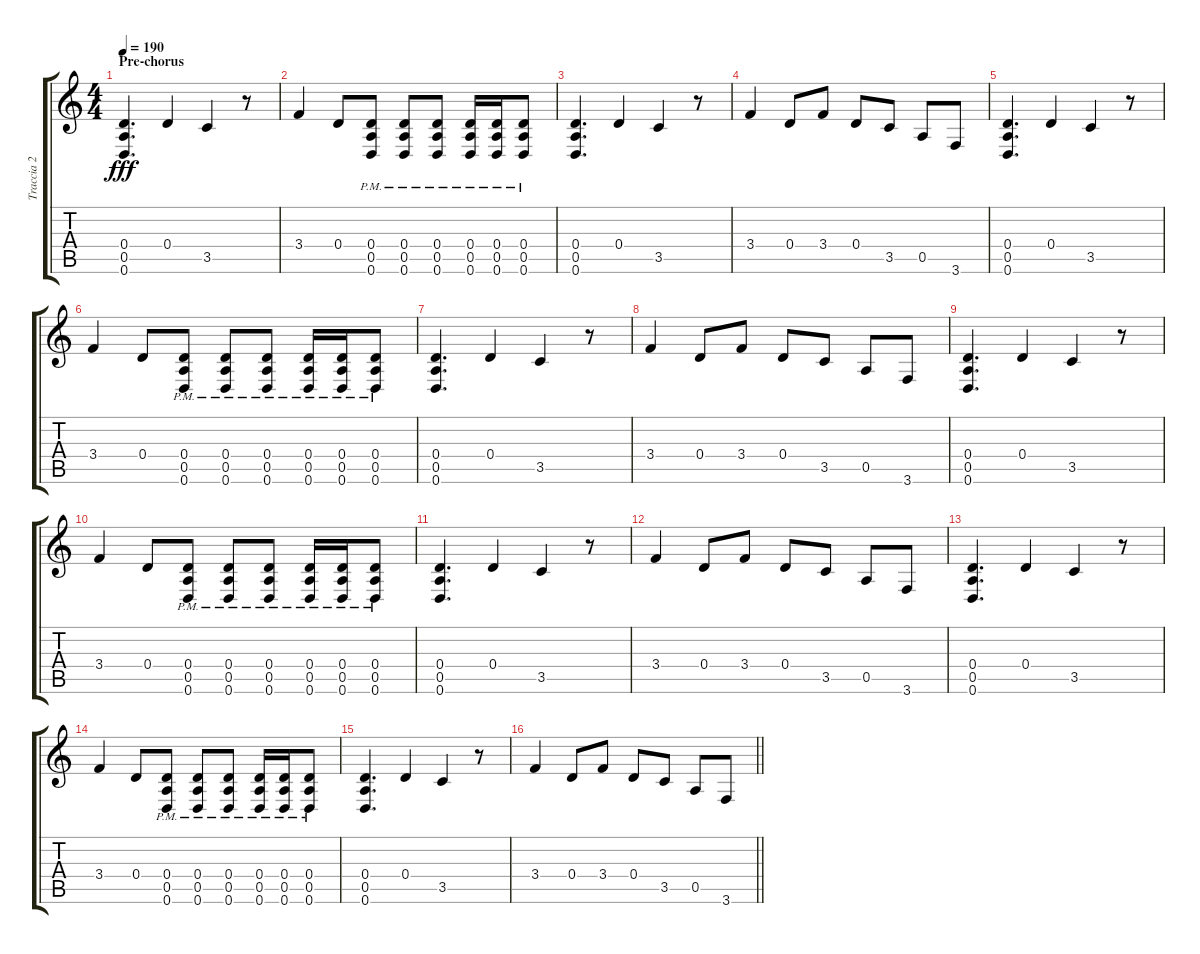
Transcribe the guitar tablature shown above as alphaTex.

\track ("Traccia 2" "Traccia 2") {instrument overdrivenguitar}
\staff {score tabs}
\tuning (E4 B3 G3 D3 A2 D2) {hide}
\ts (4 4)
\section ("" "Pre-chorus")
\tempo 190
\clef g2
\ks c
(0.4 0.5 0.6).4{d dy fff} 0.4.4 3.5.4 r.8 |
3.4.4 0.4.8 (0.4{pm} 0.5{pm} 0.6{pm}).8 (0.4{pm} 0.5{pm} 0.6{pm}).8 (0.4{pm} 0.5{pm} 0.6{pm}).8 (0.4{pm} 0.5{pm} 0.6{pm}).16 (0.4{pm} 0.5{pm} 0.6{pm}).16 (0.4{pm} 0.5{pm} 0.6{pm}).8 |
(0.4 0.5 0.6).4{d} 0.4.4 3.5.4 r.8 |
3.4.4 0.4.8 3.4.8 0.4.8 3.5.8 0.5.8 3.6.8 |
(0.4 0.5 0.6).4{d} 0.4.4 3.5.4 r.8 |
3.4.4 0.4.8 (0.4{pm} 0.5{pm} 0.6{pm}).8 (0.4{pm} 0.5{pm} 0.6{pm}).8 (0.4{pm} 0.5{pm} 0.6{pm}).8 (0.4{pm} 0.5{pm} 0.6{pm}).16 (0.4{pm} 0.5{pm} 0.6{pm}).16 (0.4{pm} 0.5{pm} 0.6{pm}).8 |
(0.4 0.5 0.6).4{d} 0.4.4 3.5.4 r.8 |
3.4.4 0.4.8 3.4.8 0.4.8 3.5.8 0.5.8 3.6.8 |
(0.4 0.5 0.6).4{d} 0.4.4 3.5.4 r.8 |
3.4.4 0.4.8 (0.4{pm} 0.5{pm} 0.6{pm}).8 (0.4{pm} 0.5{pm} 0.6{pm}).8 (0.4{pm} 0.5{pm} 0.6{pm}).8 (0.4{pm} 0.5{pm} 0.6{pm}).16 (0.4{pm} 0.5{pm} 0.6{pm}).16 (0.4{pm} 0.5{pm} 0.6{pm}).8 |
(0.4 0.5 0.6).4{d} 0.4.4 3.5.4 r.8 |
3.4.4 0.4.8 3.4.8 0.4.8 3.5.8 0.5.8 3.6.8 |
(0.4 0.5 0.6).4{d} 0.4.4 3.5.4 r.8 |
3.4.4 0.4.8 (0.4{pm} 0.5{pm} 0.6{pm}).8 (0.4{pm} 0.5{pm} 0.6{pm}).8 (0.4{pm} 0.5{pm} 0.6{pm}).8 (0.4{pm} 0.5{pm} 0.6{pm}).16 (0.4{pm} 0.5{pm} 0.6{pm}).16 (0.4{pm} 0.5{pm} 0.6{pm}).8 |
(0.4 0.5 0.6).4{d} 0.4.4 3.5.4 r.8 |
\barLineRight lightlight
3.4.4 0.4.8 3.4.8 0.4.8 3.5.8 0.5.8 3.6.8
